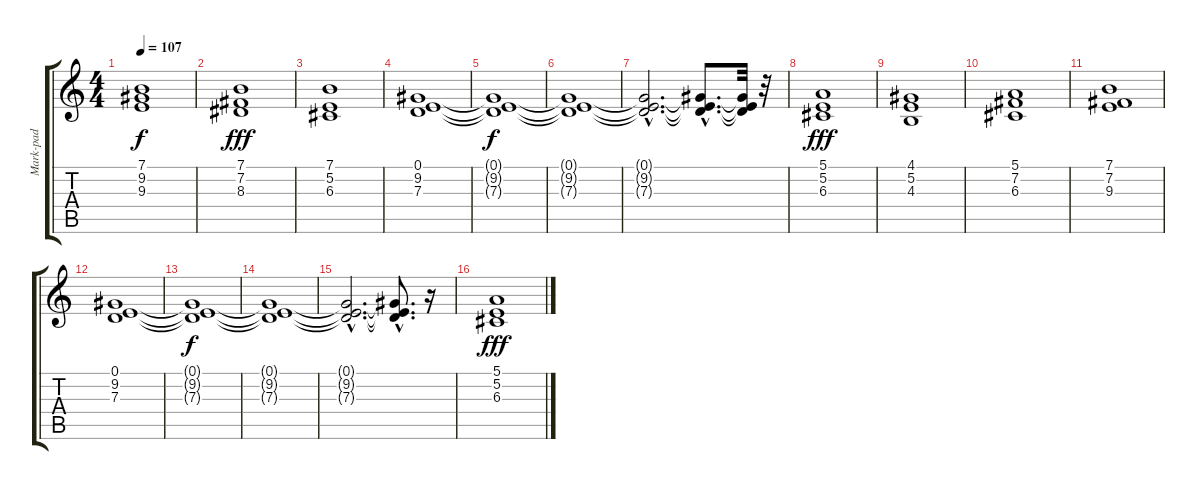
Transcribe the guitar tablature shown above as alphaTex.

\track ("Mark-pad" "Mark-pad") {instrument pad2warm}
\staff {score tabs}
\tuning (E4 B3 G3 D3 A2 E2) {hide}
\ts (4 4)
\tempo 107
\clef g2
\ks c
(7.1{t} 9.2{t} 9.3{t}).1{dy f} |
(7.1 7.2 8.3).1{dy fff} |
(7.1 5.2 6.3).1 |
(0.1 9.2 7.3).1 |
(0.1{t} 9.2{t} 7.3{t}).1{dy f} |
(0.1{t} 9.2{t} 7.3{t}).1 |
(0.1{hac t} 9.2{hac t} 7.3{hac t}).2{d} (0.1{hac t} 9.2{hac t} 7.3{hac t}).8{d} (0.1{t} 9.2{t} 7.3{t}).32 r.32 |
(5.1 5.2 6.3).1{dy fff} |
(4.1 5.2 4.3).1 |
(5.1 7.2 6.3).1 |
(7.1 7.2 9.3).1 |
(0.1 9.2 7.3).1 |
(0.1{t} 9.2{t} 7.3{t}).1{dy f} |
(0.1{t} 9.2{t} 7.3{t}).1 |
(0.1{hac t} 9.2{hac t} 7.3{hac t}).2{d} (0.1{hac t} 9.2{hac t} 7.3{hac t}).8{d} r.16 |
(5.1 5.2 6.3).1{dy fff}
